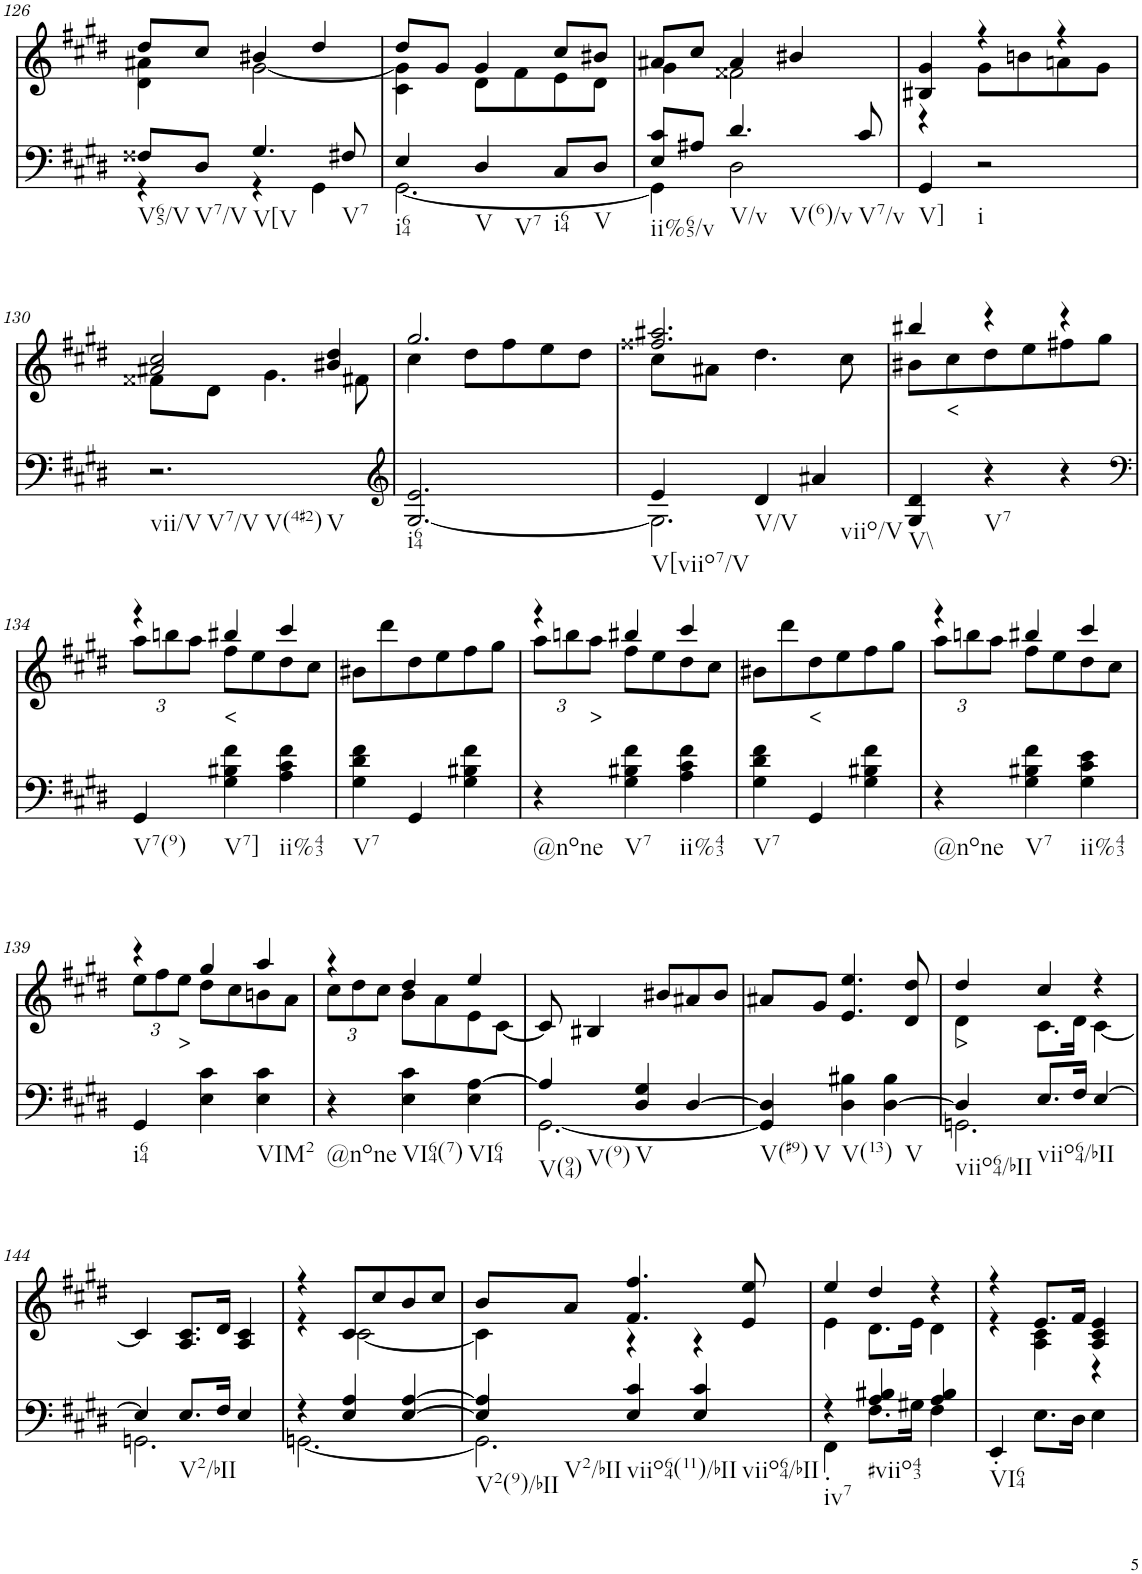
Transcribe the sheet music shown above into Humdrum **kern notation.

**kern	**kern	**text
*part2	*part1	*part1
*staff2	*staff1	*staff1
*I"piano	*I"piano	*
*I'Pno	*I'Pno	*
!!LO:PB:g=z
*clefF4	*clefG2	*
*k[f#c#g#d#]	*k[f#c#g#d#]	*
*c#:	*c#:	*
*M3/4	*M3/4	*
=126	=126	=126
*^	*^	*
!LO:TX:b:t=V65/V	!	!	!	!
8F##X/L	4r	8dd#/L	4d#\ 4a#X\	.
!LO:TX:b:t=V7/V	!	!	!	!
8D#/J	.	8cc#/J	.	.
!LO:TX:b:t=V[V	!	!	!	!
4.G#/	4r	4b#X/	[2g#\	.
.	4GG#\	4dd#/	.	.
!LO:TX:b:t=V7	!	!	!	!
8F#X/	.	.	.	.
=127	=127	=127	=127	=127
!LO:TX:b:t=i64	!	!	!	!
4E/	[2.GG#\	8dd#/L	4c#\ 4g#\]	.
.	.	8g#/J	.	.
!LO:TX:b:t=V	!	!	!	!
!LO:TX:b:t=V7	!	!	!	!
4D#/	.	4g#/	8d#\L	.
.	.	.	8f#\	.
!LO:TX:b:t=i64	!	!	!	!
8C#/L	.	8cc#/L	8e\	.
!LO:TX:b:t=V	!	!	!	!
8D#/J	.	8b#X/J	8d#\J	.
=128	=128	=128	=128	=128
!LO:TX:b:t=ii%65/v	!	!	!	!
8E/ 8c#/L	4GG#\]	8a#X/L	4g#\	.
8A#X/J	.	8cc#/J	.	.
!LO:TX:b:t=V/v	!	!	!	!
!LO:TX:b:t=V(6)/v	!	!	!	!
4.d#/	2D#\	4a#/	2f##X\	.
.	.	4b#X/	.	.
!LO:TX:b:t=V7/v	!	!	!	!
8c#/	.	.	.	.
*v	*v	*	*	*
=129	=129	=129	=129
!LO:TX:b:t=V]	!	!	!
4GG#/	4B#X/ 4g#/	4r	.
!LO:TX:b:t=i	!	!	!
2r	4r	8g#\L	.
.	.	8bn\	.
.	4r	8an\	.
.	.	8g#\J	.
!!LO:LB:g=z	!!
=130	=130	=130	=130
!LO:TX:b:t=vii/V	!	!	!
!LO:TX:b:t=V7/V	!	!	!
!LO:TX:b:t=V(4#2)	!	!	!
!LO:TX:b:t=V	!	!	!
2.r	2a#X/ 2cc#/	8f##X\L	.
.	.	8d#\J	.
.	.	4.g#\	.
.	4b#X/ 4dd#/	.	.
.	.	8f#X\	.
=131	=131	=131	=131
*clefG2	*	*	*
!LO:TX:b:t=i64	!	!	!
[2.G#/ 2.e/	2.gg#/	4cc#\	.
.	.	8dd#\L	.
.	.	8ff#\	.
.	.	8ee\	.
.	.	8dd#\J	.
=132	=132	=132	=132
*^	*	*	*
!LO:TX:b:t=V[viio7/V	!	!	!	!
4e/	2.G#\]	2.ff##X/ 2.aa#X/	8cc#\L	.
.	.	.	8a#X\J	.
!LO:TX:b:t=V/V	!	!	!	!
4d#/	.	.	4.dd#\	.
!LO:TX:b:t=viio/V	!	!	!	!
4a#X/	.	.	.	.
.	.	.	8cc#\	.
*v	*v	*	*	*
=133	=133	=133	=133
!LO:TX:b:t=V\\	!	!	!
4G#/ 4d#/	4bb#X/	8b#X\L	.
!	!	!	!LO:LY:b
.	.	8cc#\	<
!LO:TX:b:t=V7	!	!	!
4r	4r	8dd#\	.
.	.	8ee\	.
4r	4r	8ff#X\	.
.	.	8gg#\J	.
!!LO:LB:g=z	!!
=134	=134	=134	=134
*clefF4	*	*	*
*	*	*Xbrackettup	*
!LO:TX:b:t=V7(9)	!	!	!
4GG#/	4r	12aa\L	.
.	.	12bbn\	.
.	.	12aa\J	.
!LO:TX:b:t=V7]	!	!	!
!	!	!	!LO:LY:b
4G#\ 4B#X\ 4f#\	4bb#X/	8ff#\L	<
.	.	8ee\	.
!LO:TX:b:t=ii%43	!	!	!
4A\ 4c#\ 4f#\	4ccc#/	8dd#\	.
.	.	8cc#\J	.
=135	=135	=135	=135
!LO:TX:b:t=V7	!	!	!
*	*v	*v	*
4G#\ 4d#\ 4f#\	8b#X\L	.
.	8ddd#\	.
4GG#/	8dd#\	.
.	8ee\	.
4G#\ 4B#X\ 4f#\	8ff#\	.
.	8gg#\J	.
=136	=136	=136
*	*^	*
!LO:TX:b:t=@none	!	!	!
4r	4r	12aa\L	.
.	.	12bbn\	.
!	!	!	!LO:LY:b
.	.	12aa\J	>
!LO:TX:b:t=V7	!	!	!
4G#\ 4B#X\ 4f#\	4bb#X/	8ff#\L	.
.	.	8ee\	.
!LO:TX:b:t=ii%43	!	!	!
4A\ 4c#\ 4f#\	4ccc#/	8dd#\	.
.	.	8cc#\J	.
=137	=137	=137	=137
!LO:TX:b:t=V7	!	!	!
*	*v	*v	*
4G#\ 4d#\ 4f#\	8b#X\L	.
.	8ddd#\	.
!	!	!LO:LY:b
4GG#/	8dd#\	<
.	8ee\	.
4G#\ 4B#X\ 4f#\	8ff#\	.
.	8gg#\J	.
=138	=138	=138
*	*^	*
!LO:TX:b:t=@none	!	!	!
4r	4r	12aa\L	.
.	.	12bbn\	.
.	.	12aa\J	.
!LO:TX:b:t=V7	!	!	!
4G#\ 4B#X\ 4f#\	4bb#X/	8ff#\L	.
.	.	8ee\	.
!LO:TX:b:t=ii%43	!	!	!
4G#\ 4c#\ 4e\	4ccc#/	8dd#\	.
.	.	8cc#\J	.
!!LO:LB:g=z	!!
=139	=139	=139	=139
!LO:TX:b:t=i64	!	!	!
4GG#/	4r	12ee\L	.
.	.	12ff#\	.
!	!	!	!LO:LY:b
.	.	12ee\J	>
4E\ 4c#\	4gg#/	8dd#\L	.
.	.	8cc#\	.
!LO:TX:b:t=VIM2	!	!	!
4E\ 4c#\	4aa/	8bn\	.
.	.	8a\J	.
=140	=140	=140	=140
!LO:TX:b:t=@none	!	!	!
4r	4r	12cc#\L	.
.	.	12dd#\	.
.	.	12cc#\J	.
!LO:TX:b:t=VI64(7)	!	!	!
4E\ 4c#\	4dd#/	8b\L	.
.	.	8a\	.
!LO:TX:b:t=VI64	!	!	!
4E\ [4A\	4ee/	8e\	.
.	.	[8c#\J	.
=141	=141	=141	=141
*^	*	*	*
!LO:TX:b:t=V(94)	!	!	!	!
!LO:TX:b:t=V(9)	!	!	!	!
*	*	*v	*v	*
4A/]	[2.GG#\	8c#/]	.
.	.	4B#X/	.
!LO:TX:b:t=V	!	!	!
4D#/ 4G#/	.	.	.
.	.	8b#X/L	.
[4D#/	.	8a#X/	.
.	.	8b#/J	.
*v	*v	*	*
=142	=142	=142
!LO:TX:b:t=V(#9)	!	!
!LO:TX:b:t=V	!	!
4GG#/] 4D#/]	8a#X/L	.
.	8g#/J	.
!LO:TX:b:t=V(13)	!	!
4D#\ 4B#X\	4.e/ 4.ee/	.
!LO:TX:b:t=V	!	!
[4D#\ 4B#\	.	.
.	8d#/ 8dd#/	.
=143	=143	=143
*^	*^	*
!LO:TX:b:t=viio64/bII	!	!	!	!
!	!	!	!	!LO:LY:b
4D#/]	2.GGn\	4dd#/	4d#\	>
!LO:TX:b:t=viio64/bII	!	!	!	!
8.E/L	.	4cc#/	8.c#\L	.
16F#/Jk	.	.	16d#\Jk	.
[4E/	.	4r	[4c#\	.
*	*	*v	*v	*
!!LO:LB:g=z
=144	=144	=144	=144
4E/]	2.GGn\	4c#/]	.
!LO:TX:b:t=V2/bII	!	!	!
8.E/L	.	8.A/ 8.c#/L	.
16F#/Jk	.	16d#/Jk	.
4E/	.	4A/ 4c#/	.
=145	=145	=145	=145
*	*	*^	*
4r	[2.GGn\	4r	4r	.
4E/ 4A/	.	8c#/L	[2c#\	.
.	.	8cc#/	.	.
[4E/ [4A/	.	8b/	.	.
.	.	8cc#/J	.	.
=146	=146	=146	=146	=146
!LO:TX:b:t=V2(9)/bII	!	!	!	!
!LO:TX:b:t=V2/bII	!	!	!	!
4E/] 4A/]	2.GG\]	8b/L	4c#\]	.
.	.	8a/J	.	.
!LO:TX:b:t=viio64(11)/bII	!	!	!	!
4E/ 4c#/	.	4.f#/ 4.ff#/	4r	.
!LO:TX:b:t=viio64/bII	!	!	!	!
4E/ 4c#/	.	.	4r	.
.	.	8e/ 8ee/	.	.
=147	=147	=147	=147	=147
!LO:TX:b:t=iv7	!	!	!	!
4r	4FF#'\	4ee/	4e\	.
!LO:TX:b:t=#viio43	!	!	!	!
4A/ 4B#X/	8.F#\L	4dd#/	8.d#\L	.
.	16G#X\Jk	.	16e\Jk	.
4A/ 4B#/	4F#\	4r	4d#\	.
=148	=148	=148	=148	=148
!LO:TX:b:t=VI64	!	!	!	!
*v	*v	*	*	*
4EE'/	4r	4r	.
8.E\L	8.e/L	4A\ 4c#\	.
16D#\Jk	16f#/Jk	.	.
4E\	4A/ 4c#/ 4e/	4r	.
*	*v	*v	*
=	=	=
*-	*-	*-
